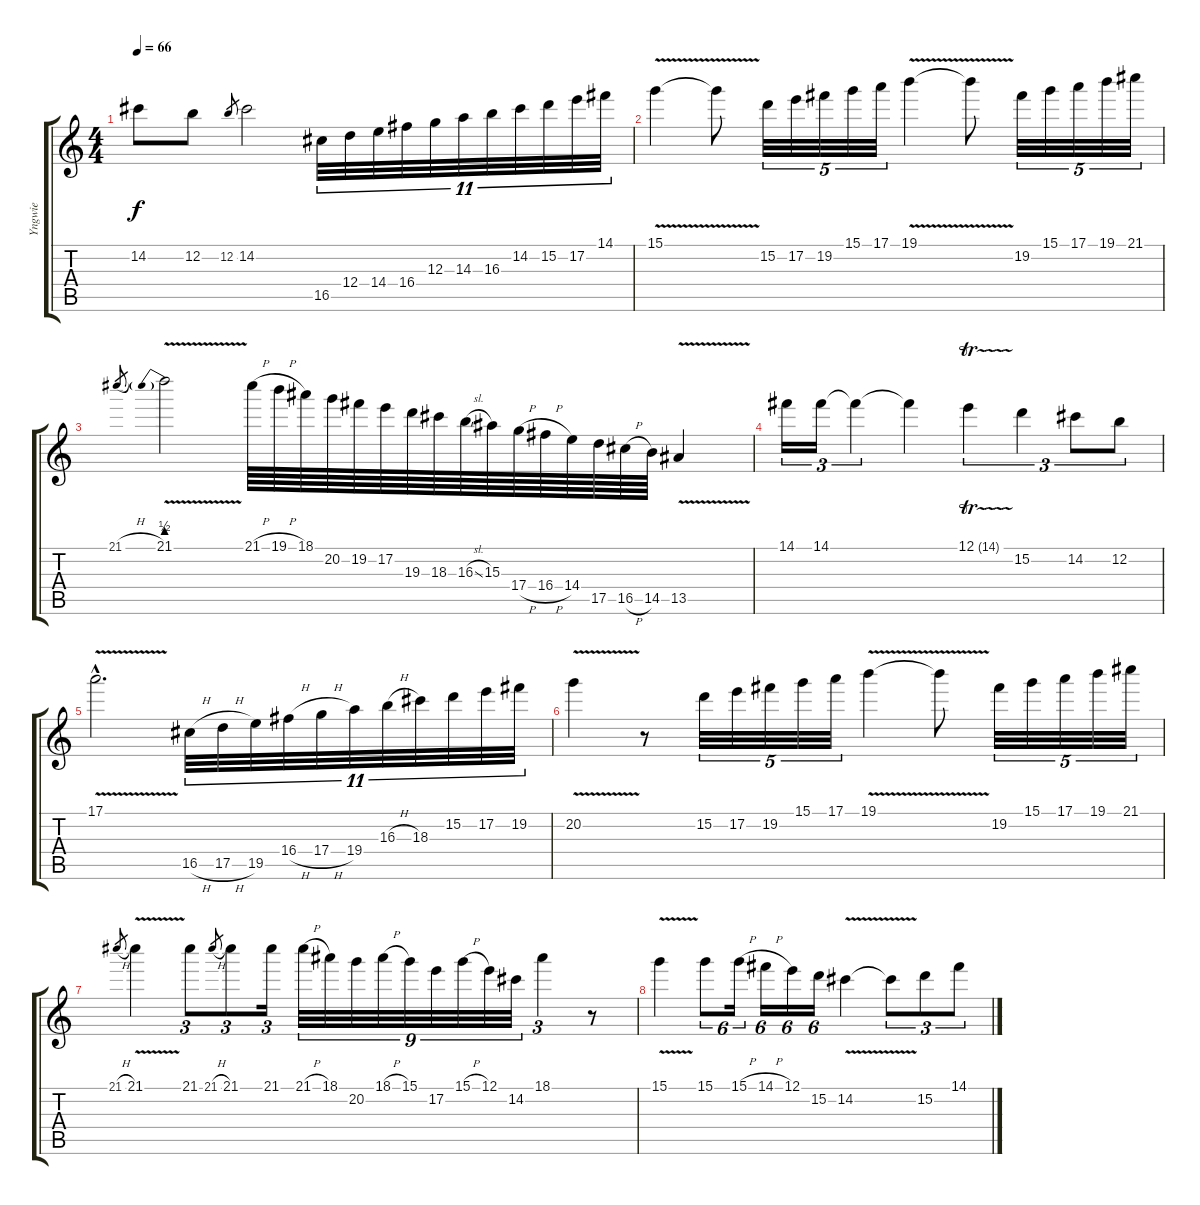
\track ("Yngwie" "Yngwie") {instrument distortionguitar}
\staff {score tabs}
\tuning (E4 B3 G3 D3 A2 E2) {hide}
\ts (4 4)
\tempo 66
\clef g2
\ks c
14.2{t}.8{dy f} 12.2.8 12.2.8{gr} 14.2.2 16.5.32{tu (11 8)} 12.4.32{tu (11 8)} 14.4.32{tu (11 8)} 16.4.32{tu (11 8)} 12.3.32{tu (11 8)} 14.3.32{tu (11 8)} 16.3.32{tu (11 8)} 14.2.32{tu (11 8)} 15.2.32{tu (11 8)} 17.2.32{tu (11 8)} 14.1.32{tu (11 8)} |
15.1{v}.4 15.1{t}.8 15.2.32{tu (5 4)} 17.2.32{tu (5 4)} 19.2.32{tu (5 4)} 15.1.32{tu (5 4)} 17.1.32{tu (5 4)} 19.1{v}.4 19.1{t}.8 19.2.32{tu (5 4)} 15.1.32{tu (5 4)} 17.1.32{tu (5 4)} 19.1.32{tu (5 4)} 21.1.32{tu (5 4)} |
21.1{h}.8{gr} 21.1{be (prebend 0 2 60 2) v}.2 21.1{h}.64 19.1{h}.64 18.1.64 20.2.64 19.2.64 17.2.64 19.3.64 18.3.64 16.3{sl}.64 15.3.64 17.4{h}.64 16.4{h}.64 14.4.64 17.5.64 16.5{h}.64 14.5.64 13.5{v}.4 |
14.1.16{tu (3 2)} 14.1.16{tu (3 2)} 14.1{t}.4{tu (3 2)} 14.1{t}.4 12.1{tr (14 64)}.4{tu (3 2)} 15.2.4{tu (3 2)} 14.2.8{tu (3 2)} 12.2.8{tu (3 2)} |
17.1{v hac}.2{d} 16.5{h}.32{tu (11 8)} 17.5{h}.32{tu (11 8)} 19.5.32{tu (11 8)} 16.4{h}.32{tu (11 8)} 17.4{h}.32{tu (11 8)} 19.4.32{tu (11 8)} 16.3{h}.32{tu (11 8)} 18.3.32{tu (11 8)} 15.2.32{tu (11 8)} 17.2.32{tu (11 8)} 19.2.32{tu (11 8)} |
20.2{v}.4 r.8 15.2.32{tu (5 4)} 17.2.32{tu (5 4)} 19.2.32{tu (5 4)} 15.1.32{tu (5 4)} 17.1.32{tu (5 4)} 19.1{v}.4 19.1{t}.8 19.2.32{tu (5 4)} 15.1.32{tu (5 4)} 17.1.32{tu (5 4)} 19.1.32{tu (5 4)} 21.1.32{tu (5 4)} |
21.1{h}.8{gr} 21.1{v}.4 21.1.8{tu (3 2)} 21.1{h}.8{gr} 21.1.8{tu (3 2)} 21.1.16{tu (3 2)} 21.1{h}.32{tu (9 8)} 18.1.32{tu (9 8)} 20.2.32{tu (9 8)} 18.1{h}.32{tu (9 8)} 15.1.32{tu (9 8)} 17.2.32{tu (9 8)} 15.1{h}.32{tu (9 8)} 12.1.32{tu (9 8)} 14.2.32{tu (9 8)} 18.1.4{tu (3 2)} r.8 |
15.1{v}.4 15.1.8{tu (6 4)} 15.1{h}.16{tu (6 4)} 14.1{h}.16{tu (6 4)} 12.1.16{tu (6 4)} 15.2.16{tu (6 4)} 14.2{v}.4 14.2{t}.8{tu (3 2)} 15.2.8{tu (3 2)} 14.1.8{tu (3 2)}
